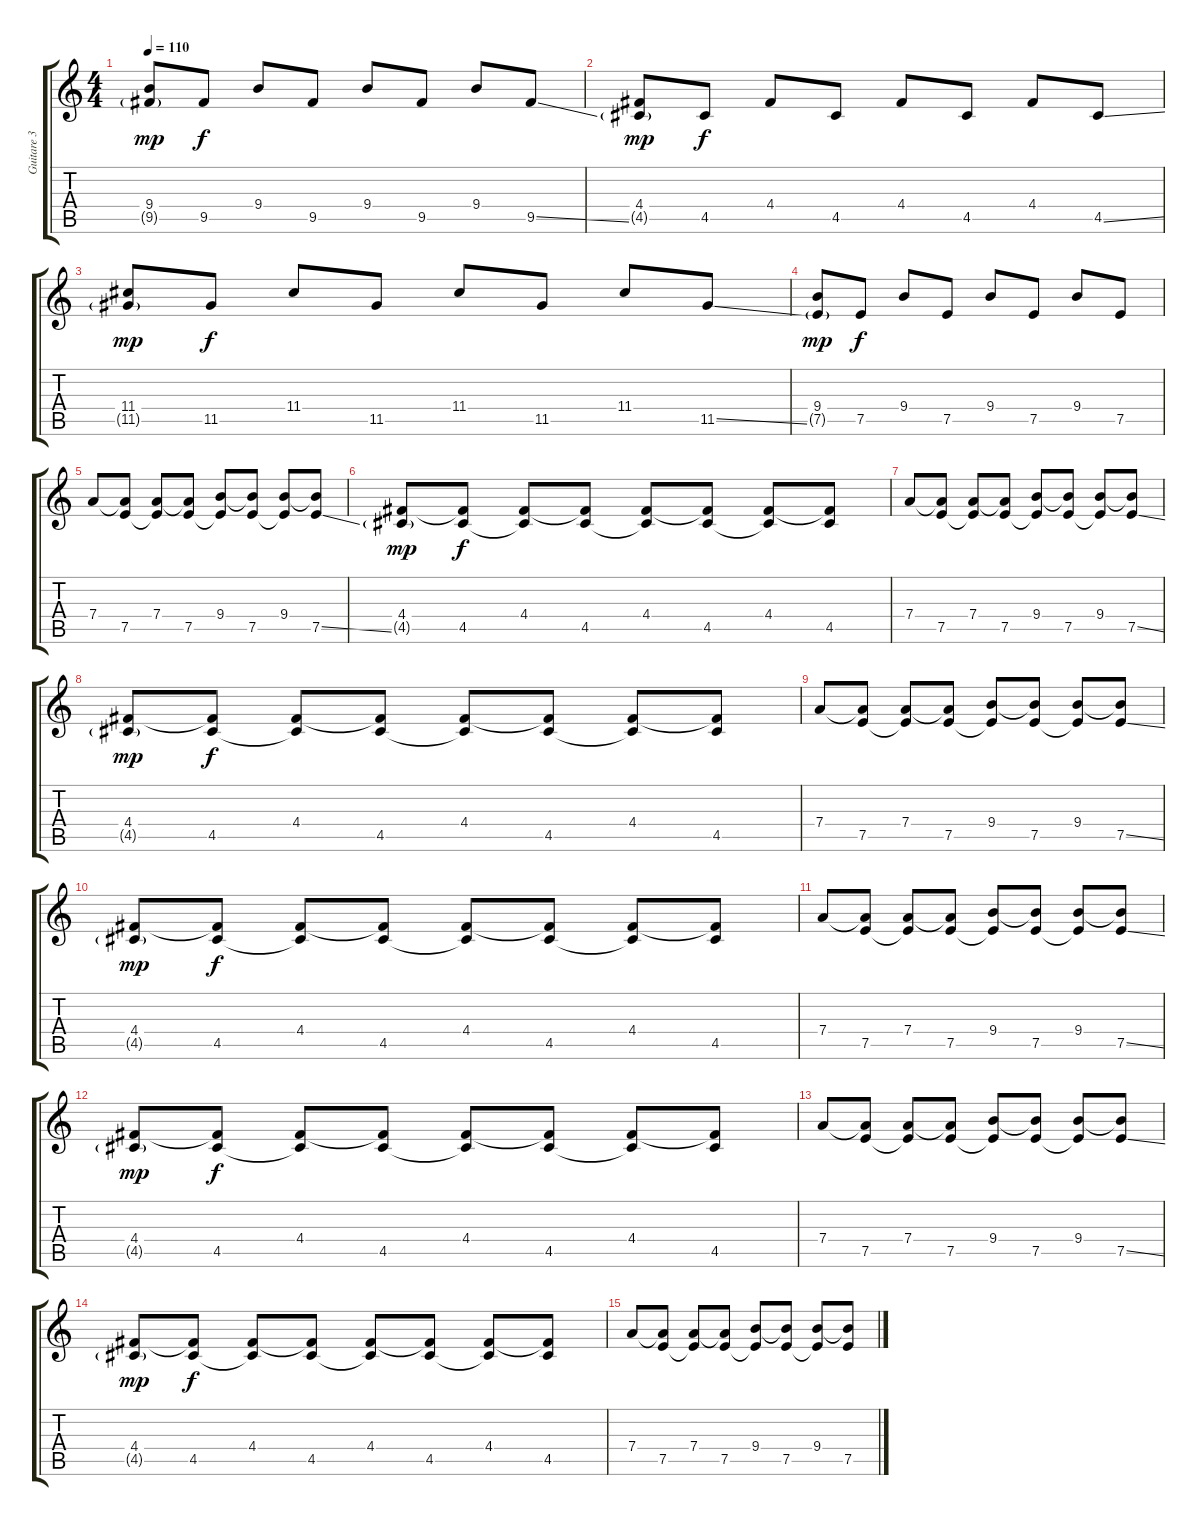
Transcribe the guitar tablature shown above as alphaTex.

\track ("Guitare 3" "Guitare 3") {instrument electricguitarjazz}
\staff {score tabs}
\tuning (E4 B3 G3 D3 A2 E2) {hide}
\ts (4 4)
\tempo 110
\clef g2
\ks c
(9.4 9.5{g}).8{dy mp} 9.5.8{dy f} 9.4.8 9.5.8 9.4.8 9.5.8 9.4.8 9.5{ss}.8 |
(4.4 4.5{g}).8{dy mp} 4.5.8{dy f} 4.4.8 4.5.8 4.4.8 4.5.8 4.4.8 4.5{ss}.8 |
(11.4 11.5{g}).8{dy mp} 11.5.8{dy f} 11.4.8 11.5.8 11.4.8 11.5.8 11.4.8 11.5{ss}.8 |
(9.4 7.5{g}).8{dy mp} 7.5.8{dy f} 9.4.8 7.5.8 9.4.8 7.5.8 9.4.8 7.5.8 |
7.4.8 (7.4{t} 7.5).8 (7.4 7.5{t}).8 (7.4{t} 7.5).8 (9.4 7.5{t}).8 (9.4{t} 7.5).8 (9.4 7.5{t}).8 (9.4{t} 7.5{ss}).8 |
(4.4 4.5{g}).8{dy mp} (4.4{t} 4.5).8{dy f} (4.4 4.5{t}).8 (4.4{t} 4.5).8 (4.4 4.5{t}).8 (4.4{t} 4.5).8 (4.4 4.5{t}).8 (4.4{t} 4.5).8 |
7.4.8 (7.4{t} 7.5).8 (7.4 7.5{t}).8 (7.4{t} 7.5).8 (9.4 7.5{t}).8 (9.4{t} 7.5).8 (9.4 7.5{t}).8 (9.4{t} 7.5{ss}).8 |
(4.4 4.5{g}).8{dy mp} (4.4{t} 4.5).8{dy f} (4.4 4.5{t}).8 (4.4{t} 4.5).8 (4.4 4.5{t}).8 (4.4{t} 4.5).8 (4.4 4.5{t}).8 (4.4{t} 4.5).8 |
7.4.8 (7.4{t} 7.5).8 (7.4 7.5{t}).8 (7.4{t} 7.5).8 (9.4 7.5{t}).8 (9.4{t} 7.5).8 (9.4 7.5{t}).8 (9.4{t} 7.5{ss}).8 |
(4.4 4.5{g}).8{dy mp} (4.4{t} 4.5).8{dy f} (4.4 4.5{t}).8 (4.4{t} 4.5).8 (4.4 4.5{t}).8 (4.4{t} 4.5).8 (4.4 4.5{t}).8 (4.4{t} 4.5).8 |
7.4.8 (7.4{t} 7.5).8 (7.4 7.5{t}).8 (7.4{t} 7.5).8 (9.4 7.5{t}).8 (9.4{t} 7.5).8 (9.4 7.5{t}).8 (9.4{t} 7.5{ss}).8 |
(4.4 4.5{g}).8{dy mp} (4.4{t} 4.5).8{dy f} (4.4 4.5{t}).8 (4.4{t} 4.5).8 (4.4 4.5{t}).8 (4.4{t} 4.5).8 (4.4 4.5{t}).8 (4.4{t} 4.5).8 |
7.4.8 (7.4{t} 7.5).8 (7.4 7.5{t}).8 (7.4{t} 7.5).8 (9.4 7.5{t}).8 (9.4{t} 7.5).8 (9.4 7.5{t}).8 (9.4{t} 7.5{ss}).8 |
(4.4 4.5{g}).8{dy mp} (4.4{t} 4.5).8{dy f} (4.4 4.5{t}).8 (4.4{t} 4.5).8 (4.4 4.5{t}).8 (4.4{t} 4.5).8 (4.4 4.5{t}).8 (4.4{t} 4.5).8 |
7.4.8 (7.4{t} 7.5).8 (7.4 7.5{t}).8 (7.4{t} 7.5).8 (9.4 7.5{t}).8 (9.4{t} 7.5).8 (9.4 7.5{t}).8 (9.4{t} 7.5).8
